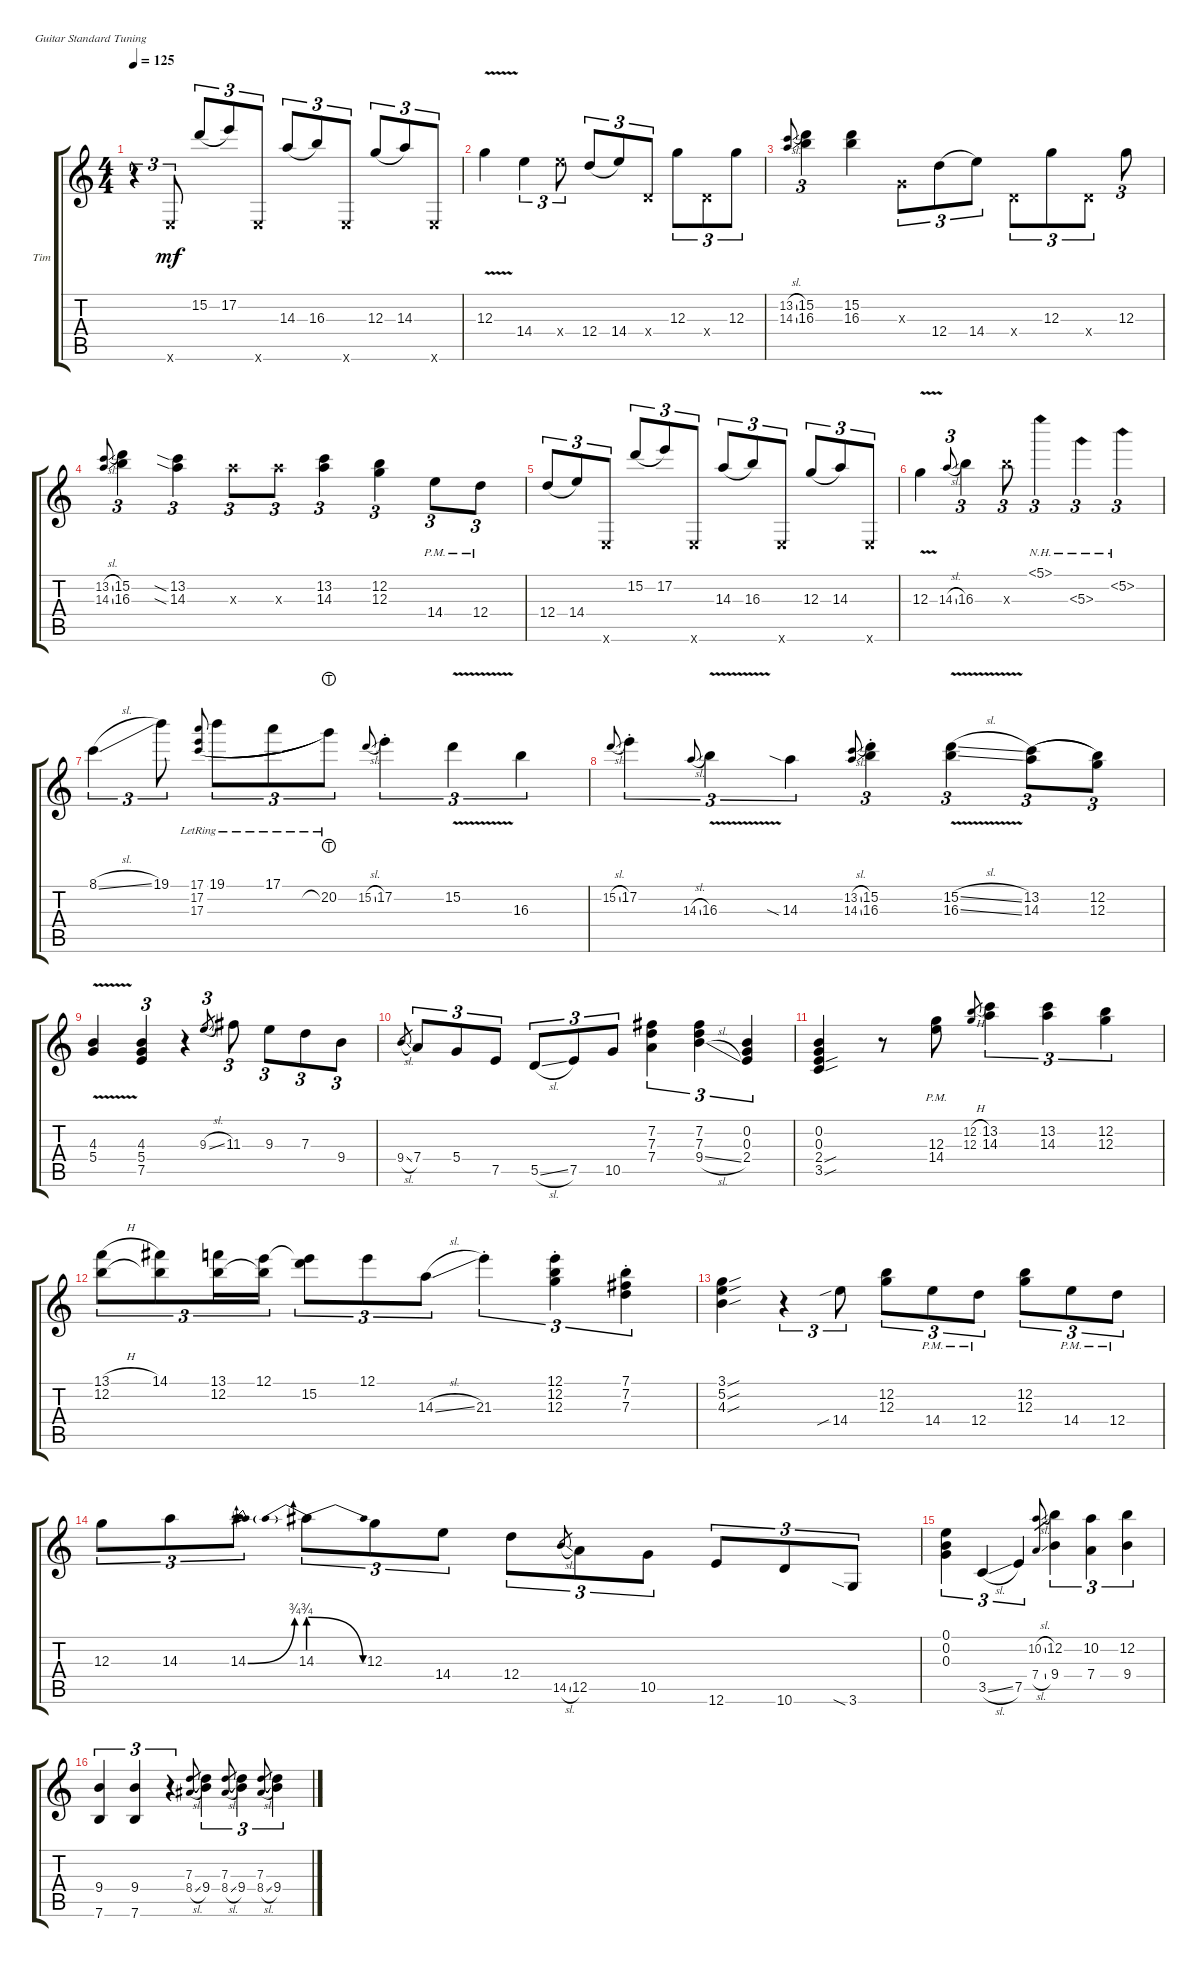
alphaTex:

\defaultSystemsLayout 4
\bracketExtendMode groupsimilarinstruments
\firstSystemTrackNameOrientation horizontal
\otherSystemsTrackNameOrientation horizontal
\track ("Tim" "Tim") {instrument electricguitarclean}
\staff {score tabs}
\tuning (E4 B3 G3 D3 A2 E2)
\ts (4 4)
\tempo 125
\clef g2
\ks c
r.4{tu (3 2) dy mf} 0.6{x}.8{tu (3 2)} 15.2.8{tu (3 2) legatoorigin} 17.2.8{tu (3 2)} 0.6{x}.8{tu (3 2)} 14.3.8{tu (3 2) legatoorigin} 16.3.8{tu (3 2)} 0.6{x}.8{tu (3 2)} 12.3.8{tu (3 2) legatoorigin} 14.3.8{tu (3 2)} 0.6{x}.8{tu (3 2)} |
12.3{v}.4 14.4.4{tu (3 2)} 14.4{x}.8{tu (3 2)} 12.4.8{tu (3 2) legatoorigin} 14.4.8{tu (3 2)} 0.4{x}.8{tu (3 2)} 12.3.8{tu (3 2)} 0.4{x}.8{tu (3 2)} 12.3.8{tu (3 2)} |
(14.3{sl} 13.2{sl}).8{tu (3 2) gr onbeat} (16.3 15.2).4{tu (3 2)} (16.3 15.2).4 0.3{x}.8{tu (3 2)} 12.4.8{tu (3 2) legatoorigin} 14.4.8{tu (3 2)} 0.4{x}.8{tu (3 2)} 12.3.8{tu (3 2)} 0.4{x}.8{tu (3 2)} 12.3.8{tu (3 2)} |
(14.3{sl} 13.2{sl}).8{tu (3 2) gr onbeat} (16.3 15.2).4{tu (3 2)} (14.3{sia} 13.2{sia}).4{tu (3 2)} 14.3{x}.8{tu (3 2)} 14.3{x}.8{tu (3 2)} (14.3 13.2).4{tu (3 2)} (12.3 12.2).4{tu (3 2)} 14.4{pm}.8{tu (3 2)} 12.4{pm}.8{tu (3 2)} |
12.4.8{tu (3 2) legatoorigin} 14.4.8{tu (3 2)} 0.6{x}.8{tu (3 2)} 15.2.8{tu (3 2) legatoorigin} 17.2.8{tu (3 2)} 0.6{x}.8{tu (3 2)} 14.3.8{tu (3 2) legatoorigin} 16.3.8{tu (3 2)} 0.6{x}.8{tu (3 2)} 12.3.8{tu (3 2) legatoorigin} 14.3.8{tu (3 2)} 0.6{x}.8{tu (3 2)} |
12.3{v}.4 14.3{sl}.8{tu (3 2) gr onbeat} 16.3.4{tu (3 2)} 16.3{x}.8{tu (3 2)} 5.1{nh}.4{tu (3 2)} 5.3{nh}.4{tu (3 2)} 5.2{nh}.4{tu (3 2)} |
8.1{sl}.4{tu (3 2)} 19.1.8{tu (3 2)} (17.1{lr} 17.2{lr} 17.3{lr}).8{tu (3 2) gr onbeat legatoorigin} 19.1{lr}.8{tu (3 2) legatoorigin} 17.1{lr}.8{tu (3 2) legatoorigin} 20.2{lht lr}.8{tu (3 2)} 15.2{sl}.8{tu (3 2) gr onbeat} 17.2{st}.4{tu (3 2)} 15.2{v}.4{tu (3 2)} 16.3.4{tu (3 2)} |
15.2{sl}.8{tu (3 2) gr onbeat} 17.2{st}.4{tu (3 2)} 14.3{sl}.8{tu (3 2) gr onbeat} 16.3{v}.4{tu (3 2)} 14.3{sia}.4{tu (3 2)} (14.3{sl} 13.2{sl}).8{tu (3 2) gr onbeat} (16.3{st} 15.2).4{tu (3 2)} (16.3{v sl} 15.2{sl}).4{tu (3 2)} (14.3 13.2).8{tu (3 2) legatoorigin} (12.3 12.2).8{tu (3 2)} |
(4.3{v} 5.4{v}).4 (7.5 5.4 4.3).4{tu (3 2)} r.4 9.3{sl}.8{tu (3 2) gr} 11.3.8{tu (3 2)} 9.3.8{tu (3 2)} 7.3.8{tu (3 2)} 9.4.8{tu (3 2)} |
9.4{sl}.8{gr} 7.4.8{tu (3 2)} 5.4.8{tu (3 2)} 7.5.8{tu (3 2)} 5.5{sl}.8{tu (3 2)} 7.5.8{tu (3 2)} 10.5.8{tu (3 2)} (7.3 7.2 7.4).4{tu (3 2)} (9.4{sl} 7.3 7.2).4{tu (3 2)} (2.4 0.3 0.2).4{tu (3 2)} |
\scale
0.486865 (3.5{sou} 2.4{sou} 0.3 0.2).4 r.8 (14.4{pm} 12.3{pm}).8 (12.3{h} 12.2{h}).8{gr} (13.2 14.3).4{tu (3 2)} (14.3 13.2).4{tu (3 2)} (12.3 12.2).4{tu (3 2)} |
\scale
0.513369 (13.1{h} 12.2).8{tu (3 2)} (14.1 12.2{t}).8{tu (3 2)} (13.1 12.2).16{tu (3 2)} (12.1 12.2{t}).16{tu (3 2)} (15.2 12.1{t}).8{tu (3 2)} 12.1.8{tu (3 2)} 14.3{sl}.8{tu (3 2)} 21.3{st}.4{tu (3 2)} (12.3{st} 12.2{st} 12.1{st}).4{tu (3 2)} (7.3{st} 7.2{st} 7.1{st}).4{tu (3 2)} |
(4.3{sou} 5.2{sou} 3.1{sou}).4 r.4{tu (3 2)} 14.4{sib}.8{tu (3 2)} (12.3 12.2).8{tu (3 2)} 14.4{pm}.8{tu (3 2)} 12.4{pm}.8{tu (3 2)} (12.3 12.2).8{tu (3 2)} 14.4{pm}.8{tu (3 2)} 12.4{pm}.8{tu (3 2)} |
12.3.8{tu (3 2)} 14.3.8{tu (3 2)} 14.3{be (bend 0 0 15 3)}.8{tu (3 2)} 14.3{be (prebendrelease 0 3 15 0)}.8{tu (3 2)} 12.3.8{tu (3 2)} 14.4.8{tu (3 2)} 12.4.8{tu (3 2)} 14.5{sl}.8{tu (3 2) gr} 12.5.8{tu (3 2)} 10.5.8{tu (3 2)} 12.6.8{tu (3 2)} 10.6.8{tu (3 2)} 3.6{sia}.8{tu (3 2)} |
(0.2 0.3 0.1).4{tu (3 2)} 3.5{sl}.4{tu (3 2)} 7.5.4{tu (3 2)} (7.4{sl} 10.2{sl}).8{tu (3 2) gr} (9.4 12.2).4{tu (3 2)} (10.2 7.4).4{tu (3 2)} (12.2 9.4).4{tu (3 2)} |
(7.6 9.4).4{tu (3 2)} (9.4 7.6).4{tu (3 2)} r.4{tu (3 2)} (8.4{sl} 7.3).8{tu (3 2) gr} (9.4 7.3{t}).4{tu (3 2)} (8.4{sl} 7.3).8{tu (3 2) gr} (9.4 7.3{t}).4{tu (3 2)} (8.4{sl} 7.3).8{tu (3 2) gr} (9.4 7.3{t}).4{tu (3 2)}
